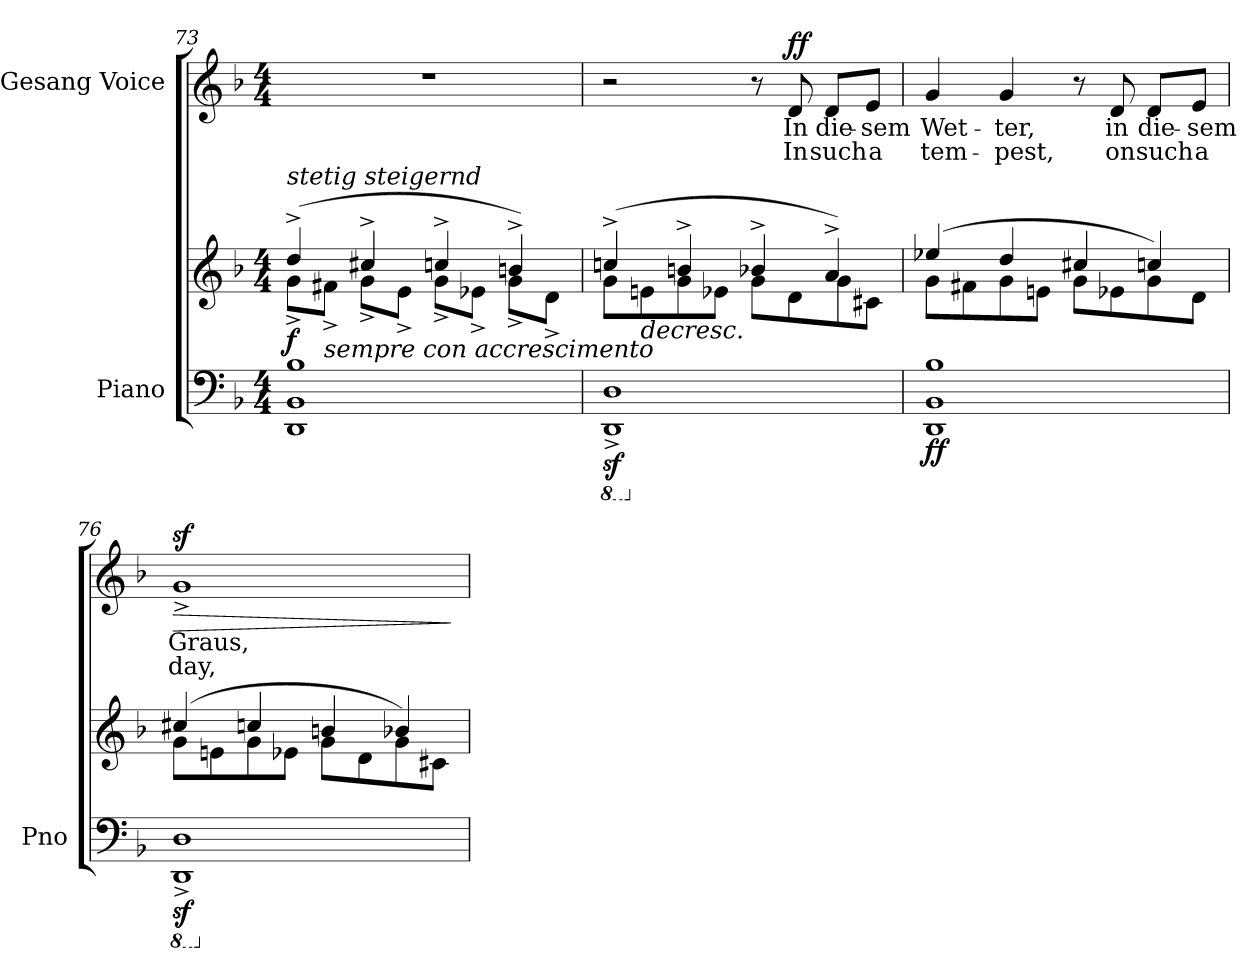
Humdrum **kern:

**kern	**kern	**dynam	**kern	**text	**text	**dynam
*part2	*part2	*part2	*part1	*part1	*part1	*part1
*staff3	*staff2	*staff2/3	*staff1	*staff1	*staff1	*staff1
*I"Piano	*	*	*I"Gesang Voice	*	*	*
*I'Pno	*	*	*	*	*	*
*clefF4	*clefG2	*	*clefG2	*	*	*
*k[b-]	*k[b-]	*	*k[b-]	*	*	*
*M4/4	*M4/4	*	*M4/4	*	*	*
=73	=73	=73	=73	=73	=73	=73
*	*^	*	*	*	*	*
!	!LO:TX:i:t=stetig steigernd	!	!	!	!	!	!
!	!	!	!LO:DY:b	!	!	!	!
1DD 1BB- 1B-	(4dd^/	8g^\L	f	1r	.	.	.
!	!	!LO:TX:b:i:t=sempre con accrescimento	!	!	!	!	!
.	.	8f#X^\J	.	.	.	.	.
.	4cc#X^/	8g^\L	.	.	.	.	.
.	.	8e^\J	.	.	.	.	.
.	4ccn^/	8g^\L	.	.	.	.	.
.	.	8e-X^\J	.	.	.	.	.
.	4bn^/)	8g^\L	.	.	.	.	.
.	.	8d^\J	.	.	.	.	.
=74	=74	=74	=74	=74	=74	=74	=74
*8ba	*	*	*	*	*	*	*
1DDDz<^> 1DDz<^>	(4ccn^/	8g\L	.	2r	.	.	.
!	!	!	!LO:HP:b	!	!	!	!
.	.	8en\	>	.	.	.	.
.	4bn^/	8g\	.	.	.	.	.
.	.	8e-X\J	.	.	.	.	.
.	4b-X^/	8g\L	.	8r	.	.	.
!	!	!	!	!	!	!	!LO:DY:b
.	.	8d\	.	8d/	In	In	ff
.	4a^/)	8g\	.	8d/L	die-	such	.
.	.	8c#X\J	.	8e/J	-sem	a	.
=75	=75	=75	=75	=75	=75	=75	=75
*X8ba	*	*	*	*	*	*	*
!	!	!	!LO:DY:b=2	!	!	!	!
1DD 1BB- 1B-	(4ee-X/	8g\L	ff	4g/	Wet-	tem-	.
.	.	8f#X\	.	.	.	.	.
.	4dd/	8g\	.	4g/	-ter,	-pest,	.
.	.	8en\J	.	.	.	.	.
.	4cc#X/	8g\L	.	8r	.	.	.
.	.	8e-X\	.	8d/	in	on	.
.	4ccn/)	8g\	.	8d/L	die-	such	.
.	.	8d\J	.	8e/J	-sem	a	.
=76	=76	=76	=76	=76	=76	=76	=76
*8ba	*	*	*	*	*	*	*
!	!	!	!	!	!	!	!LO:HP:b
1DDDz<^> 1DDz<^>	(4cc#X/	8g\L	.	1gz<^>	Graus,	day,	>
.	.	8en\	.	.	.	.	.
.	4ccn/	8g\	.	.	.	.	.
.	.	8e-X\J	.	.	.	.	.
.	4bn/	8g\L	.	.	.	.	.
.	.	8d\	.	.	.	.	.
.	4b-X/)	8g\	.	.	.	.	.
.	.	8c#X\J	]	.	.	.	.
*	*v	*v	*	*	*	*	*
.	.	.	.	.	.	]
*X8ba	*	*	*	*	*	*
=	=	=	=	=	=	=
*-	*-	*-	*-	*-	*-	*-
